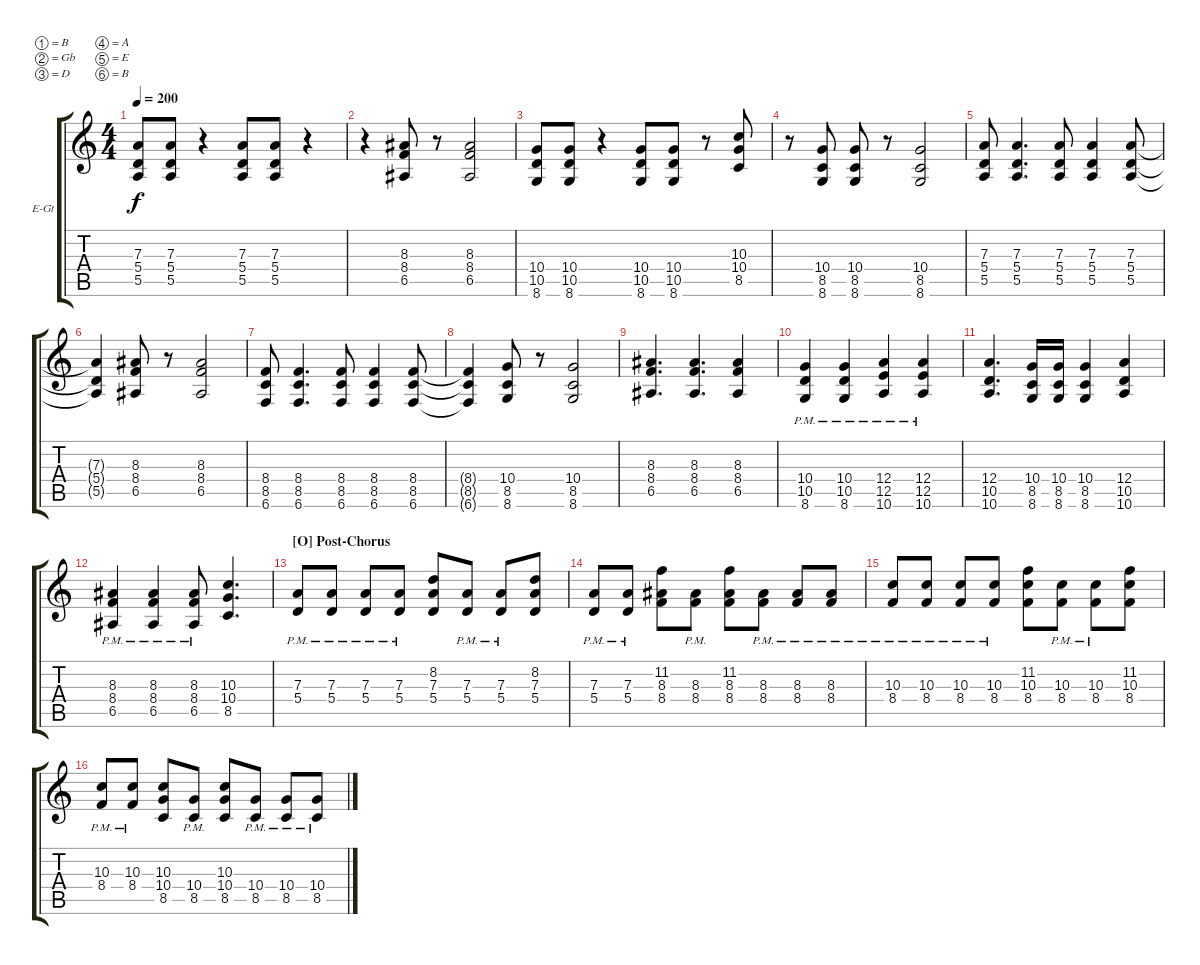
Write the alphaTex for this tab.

\defaultSystemsLayout 4
\bracketExtendMode groupsimilarinstruments
\firstSystemTrackNameOrientation horizontal
\otherSystemsTrackNameOrientation horizontal
\track ("Guitar 2 (Right/High)" "E-Gt") {instrument distortionguitar}
\staff {score tabs}
\tuning (B3 Gb3 D3 A2 E2 B1)
\ts (4 4)
\tempo 200
\clef g2
\ks c
(5.5 5.4 7.3).8{dy f} (5.5 5.4 7.3).8 r.4 (5.5 5.4 7.3).8 (5.5 5.4 7.3).8 r.4 |
r.4 (6.5 8.4 8.3).8 r.8 (6.5 8.4 8.3).2 |
(10.5 10.4 8.6).8 (10.5 10.4 8.6).8 r.4 (10.5 10.4 8.6).8 (10.5 10.4 8.6).8 r.8 (8.5 10.4 10.3).8 |
r.8 (8.5 10.4 8.6).8 (8.5 10.4 8.6).8 r.8 (8.5 10.4 8.6).2 |
(5.5 5.4 7.3).8 (5.5 5.4 7.3).4{d} (5.5 5.4 7.3).8 (5.5 5.4 7.3).4 (5.5 5.4 7.3).8 |
(5.5{t} 5.4{t} 7.3{t}).4 (6.5 8.4 8.3).8 r.8 (6.5 8.4 8.3).2 |
(8.5 8.4 6.6).8 (8.5 8.4 6.6).4{d} (8.5 8.4 6.6).8 (8.5 8.4 6.6).4 (8.5 8.4 6.6).8 |
(6.6{t} 8.5{t} 8.4{t}).4 (8.5 10.4 8.6).8 r.8 (8.5 10.4 8.6).2 |
(6.5 8.4 8.3).4{d} (6.5 8.4 8.3).4{d} (6.5 8.4 8.3).4 |
(10.5{pm} 10.4{pm} 8.6{pm}).4 (10.5{pm} 10.4{pm} 8.6{pm}).4 (12.5{pm} 12.4{pm} 10.6{pm}).4 (12.5{pm} 12.4{pm} 10.6{pm}).4 |
(10.5 12.4 10.6).4{d} (8.5 10.4 8.6).16 (8.5 10.4 8.6).16 (8.5 10.4 8.6).4 (10.5 12.4 10.6).4 |
(6.5{pm} 8.4{pm} 8.3{pm}).4 (6.5{pm} 8.4{pm} 8.3{pm}).4 (6.5{pm} 8.4{pm} 8.3{pm}).8 (8.5 10.4 10.3).4{d} |
\section ("O" "Post-Chorus")
(7.3{pm} 5.4{pm}).8 (7.3{pm} 5.4{pm}).8 (7.3{pm} 5.4{pm}).8 (7.3{pm} 5.4{pm}).8 (5.4 7.3 8.2).8 (7.3{pm} 5.4{pm}).8 (7.3{pm} 5.4{pm}).8 (5.4 7.3 8.2).8 |
(7.3{pm} 5.4{pm}).8 (7.3{pm} 5.4{pm}).8 (8.3 8.4 11.2).8 (8.3{pm} 8.4{pm}).8 (8.3 8.4 11.2).8 (8.3{pm} 8.4{pm}).8 (8.3{pm} 8.4{pm}).8 (8.3{pm} 8.4{pm}).8 |
(10.3{pm} 8.4{pm}).8 (10.3{pm} 8.4{pm}).8 (10.3{pm} 8.4{pm}).8 (10.3{pm} 8.4{pm}).8 (10.3 11.2 8.4).8 (10.3{pm} 8.4{pm}).8 (10.3{pm} 8.4{pm}).8 (10.3 11.2 8.4).8 |
(10.3{pm} 8.4{pm}).8 (10.3{pm} 8.4{pm}).8 (10.4 8.5 10.3).8 (10.4{pm} 8.5{pm}).8 (10.4 8.5 10.3).8 (10.4{pm} 8.5{pm}).8 (10.4{pm} 8.5{pm}).8 (10.4{pm} 8.5{pm}).8
